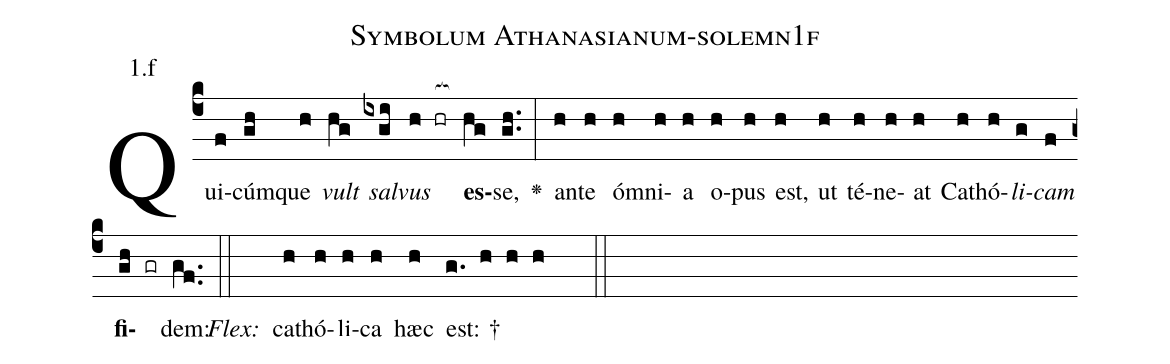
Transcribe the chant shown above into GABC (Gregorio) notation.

name: Symbolum Athanasianum-solemn1f;
annotation: 1.f;
%%
(c4)Qui(f)cúm(gh)que(h) <i>vult</i>(hg) <i>sal</i>(ixgi)<i>vus</i>(h hr[ocb:1{]) <b>es</b>(hg[ocb:0}])se,(gh..) <v>\greheightstar</v>(:) an(h)te(h) óm(h)ni(h)a(h) o(h)pus(h) est,(h) ut(h) té(h)ne(h)at(h) Ca(h)thó(h)<i>li</i>(g)<i>cam</i>(f) <b>fi</b>(gh gr)dem:(gf..) (::)
<i>Flex:</i>()  ca(h)thó(h)li(h)ca(h) hæc(h) est: †(g. h h h  ::)

%E(h) u(h) o(g) u(f) a(gh) e.(gf..) (::)
